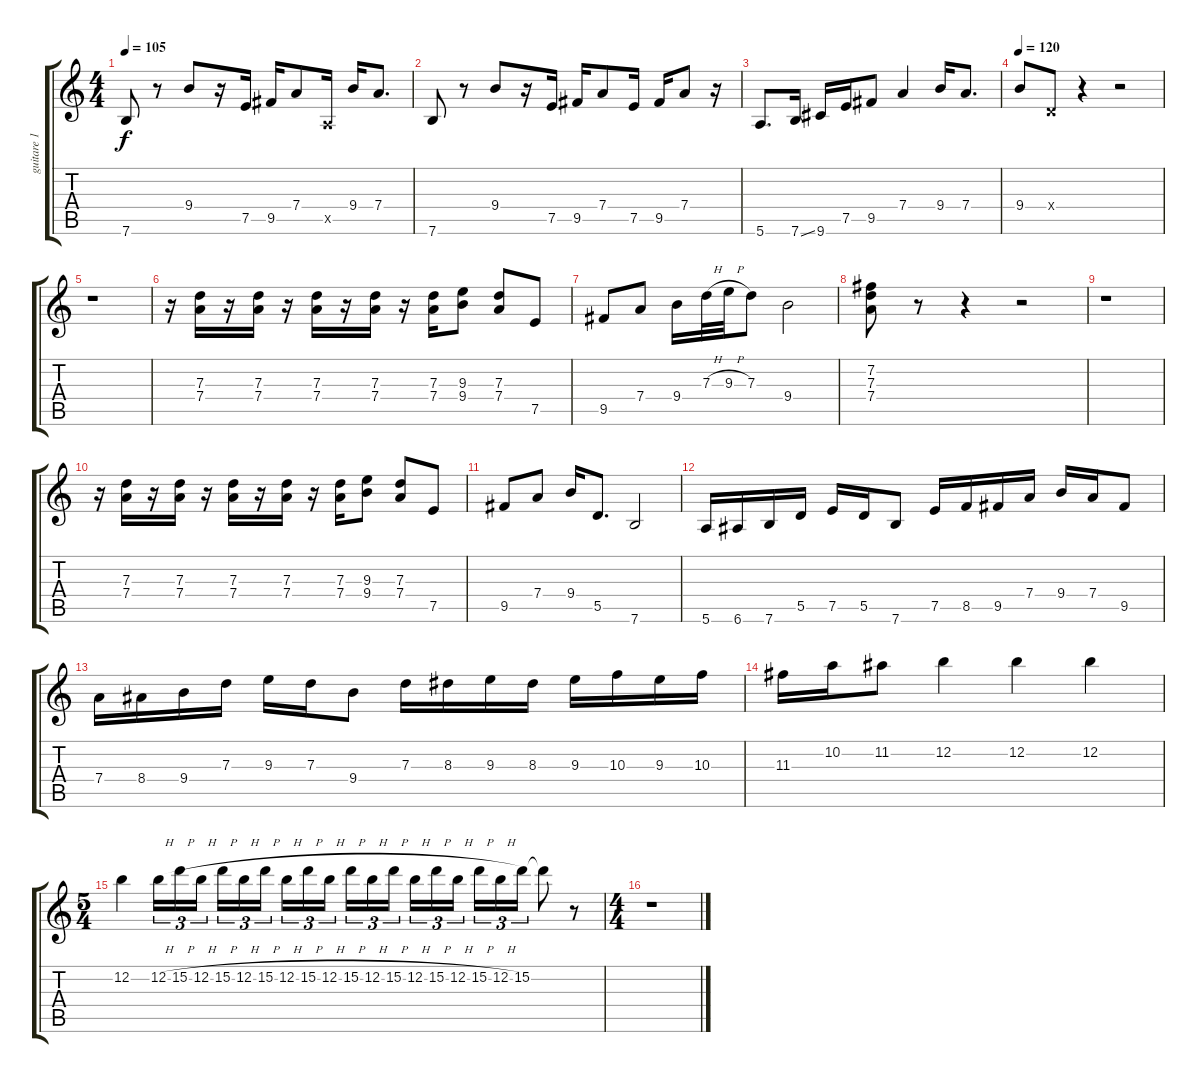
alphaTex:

\track ("guitare 1" "guitare 1") {instrument overdrivenguitar}
\staff {score tabs}
\tuning (E4 B3 G3 D3 A2 E2) {hide}
\ts (4 4)
\tempo 105
\clef g2
\ks c
7.6.8{dy f} r.8 9.4.8 r.16 7.5.16 9.5.16 7.4.8 0.5{x}.16 9.4.16 7.4.8{d} |
7.6.8 r.8 9.4.8 r.16 7.5.16 9.5.16 7.4.8 7.5.16 9.5.16 7.4.8 r.16 |
5.6.8{d} 7.6{ss}.16 9.6.16 7.5.16 9.5.8 7.4.4 9.4.16 7.4.8{d} |
\tempo 120
9.4.8{txt ""} 0.4{x}.8 r.4 r.2 |
r.1 |
r.16 (7.3 7.4).16 r.16 (7.3 7.4).16 r.16 (7.3 7.4).16 r.16 (7.3 7.4).16 r.16 (7.3 7.4).16 (9.3 9.4).8 (7.3 7.4).8 7.5.8 |
9.5.8 7.4.8 9.4.16 7.3{h}.32 9.3{h}.32 7.3.8 9.4.2 |
(7.2 7.3 7.4).8 r.8 r.4 r.2 |
r.1 |
r.16 (7.3 7.4).16 r.16 (7.3 7.4).16 r.16 (7.3 7.4).16 r.16 (7.3 7.4).16 r.16 (7.3 7.4).16 (9.3 9.4).8 (7.3 7.4).8 7.5.8 |
9.5.8 7.4.8 9.4.16 5.5.8{d} 7.6.2 |
5.6.16 6.6.16 7.6.16 5.5.16 7.5.16 5.5.16 7.6.8 7.5.16 8.5.16 9.5.16 7.4.16 9.4.16 7.4.16 9.5.8 |
7.4.16 8.4.16 9.4.16 7.3.16 9.3.16 7.3.16 9.4.8 7.3.16 8.3.16 9.3.16 8.3.16 9.3.16 10.3.16 9.3.16 10.3.16 |
11.3.16 10.2.16 11.2.8 12.2.4 12.2.4 12.2.4 |
\ts (5 4)
12.2.4 12.2{h}.16{tu (3 2)} 15.2{h}.16{tu (3 2)} 12.2{h}.16{tu (3 2)} 15.2{h}.16{tu (3 2)} 12.2{h}.16{tu (3 2)} 15.2{h}.16{tu (3 2)} 12.2{h}.16{tu (3 2)} 15.2{h}.16{tu (3 2)} 12.2{h}.16{tu (3 2)} 15.2{h}.16{tu (3 2)} 12.2{h}.16{tu (3 2)} 15.2{h}.16{tu (3 2)} 12.2{h}.16{tu (3 2)} 15.2{h}.16{tu (3 2)} 12.2{h}.16{tu (3 2)} 15.2{h}.16{tu (3 2)} 12.2{h}.16{tu (3 2)} 15.2.16{tu (3 2)} 15.2{t}.8 r.8 |
\ts (4 4)
r.1
